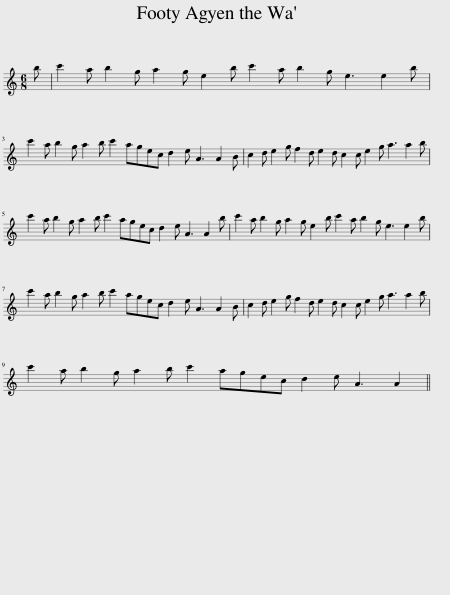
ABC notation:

X:1
L:1/8
M:6/8
I:linebreak $
K:C
V:1 treble
V:1
 b | c'2 a b2 g a2 g e2 b c'2 a b2 g e3 e2 b |$ c'2 a b2 g a2 b c'2 agec d2 e A3 A2 B | c2 d e2 g f2 d e2 d c2 c e2 g a3 a2 b |$ c'2 a b2 g a2 b c'2 agec d2 e A3 A2 b | %5
 c'2 a b2 g a2 g e2 b c'2 a b2 g e3 e2 b |$ c'2 a b2 g a2 b c'2 agec d2 e A3 A2 B | c2 d e2 g f2 d e2 d c2 c e2 g a3 a2 b |$ c'2 a b2 g a2 b c'2 agec d2 e A3 A2 || %9
